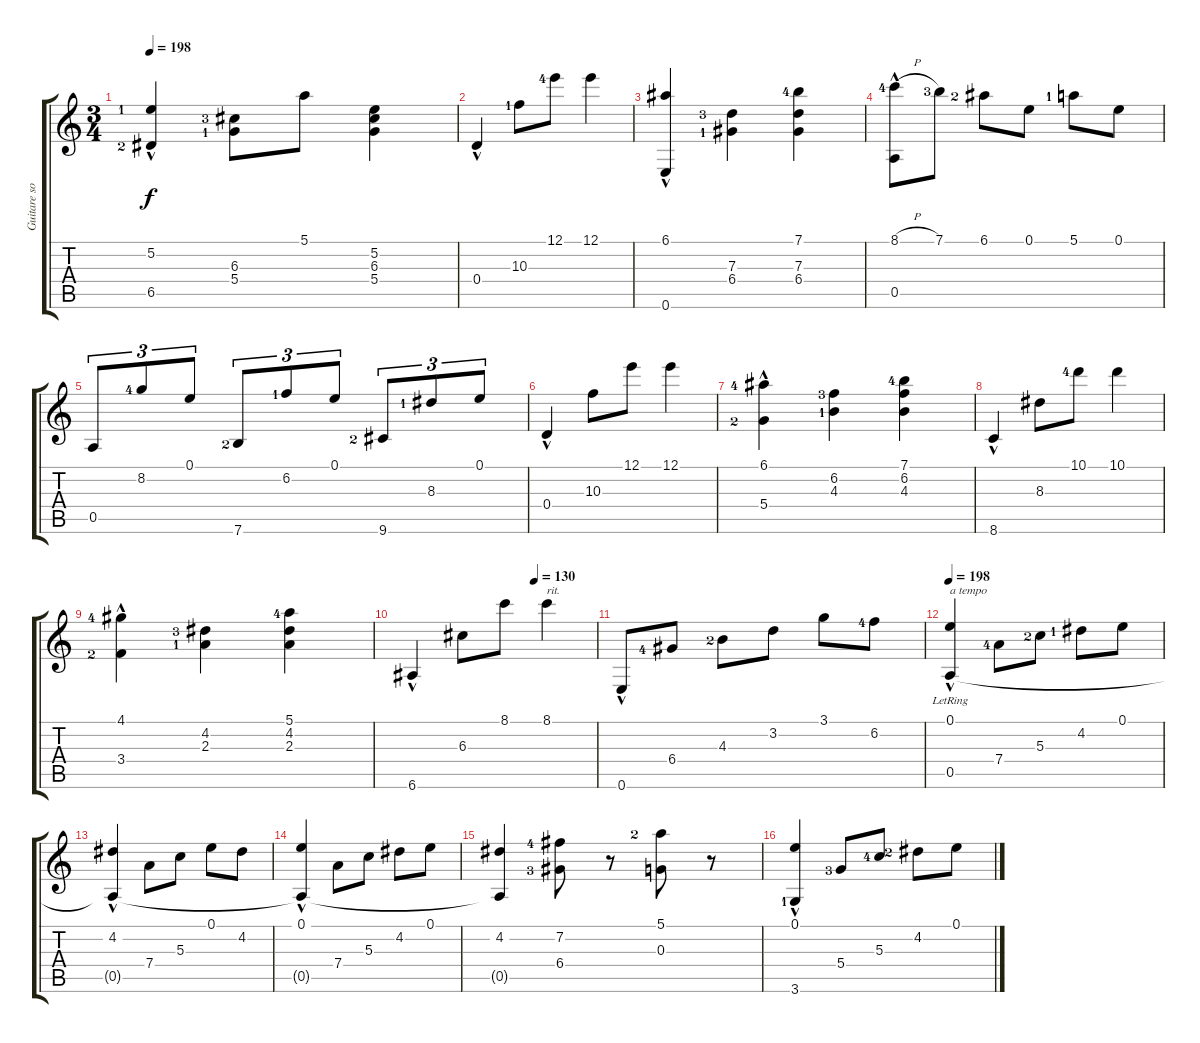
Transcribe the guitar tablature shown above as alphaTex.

\track ("Guitare solo" "Guitare so") {instrument acousticguitarnylon}
\staff {score tabs}
\tuning (E4 B3 G3 D3 A2 E2) {hide}
\ts (3 4)
\tempo 198
\clef g2
\ks c
(5.2{hac lf 2} 6.5{hac lf 3}).4{dy f} (6.3{lf 4} 5.4{lf 2}).8 5.1.8 (5.2 6.3 5.4).4 |
0.4{hac}.4 10.3{lf 2}.8 12.1{lf 5}.8 12.1.4 |
(6.1 0.6{hac}).4 (7.3{lf 4} 6.4{lf 2}).4 (7.1{lf 5} 7.3 6.4).4 |
(8.1{h lf 5} 0.5{hac}).8 7.1{lf 4}.8 6.1{lf 3}.8 0.1.8 5.1{lf 2}.8 0.1.8 |
0.5.8{tu (3 2)} 8.2{lf 5}.8{tu (3 2)} 0.1.8{tu (3 2)} 7.6{lf 3}.8{tu (3 2)} 6.2{lf 2}.8{tu (3 2)} 0.1.8{tu (3 2)} 9.6{lf 3}.8{tu (3 2)} 8.3{lf 2}.8{tu (3 2)} 0.1.8{tu (3 2)} |
0.4{hac}.4 10.3.8 12.1.8 12.1.4 |
(6.1{lf 5} 5.4{hac lf 3}).4 (6.2{lf 4} 4.3{lf 2}).4 (7.1{lf 5} 6.2 4.3).4 |
8.6{hac}.4 8.3.8 10.1{lf 5}.8 10.1.4 |
(4.1{lf 5} 3.4{hac lf 3}).4 (4.2{lf 4} 2.3{lf 2}).4 (5.1{lf 5} 4.2 2.3).4 |
\tempo (130 0.6666666666666666)
6.6{hac}.4 6.3.8 8.1.8 8.1.4{txt "rit."} |
0.6{hac}.8 6.4{lf 5}.8 4.3{lf 3}.8 3.2.8 3.1.8 6.2{lf 5}.8 |
\tempo 198
(0.1 0.5{hac lr}).4{txt "a tempo"} 7.4{lf 5}.8 5.3{lf 3}.8 4.2{lf 2}.8 0.1.8 |
(4.2 0.5{hac t}).4 7.4.8 5.3.8 0.1.8 4.2.8 |
(0.1 0.5{hac t}).4 7.4.8 5.3.8 4.2.8 0.1.8 |
(4.2 0.5{t}).4 (7.2{lf 5} 6.4{lf 4}).8 r.8 (5.1{lf 3} 0.3).8 r.8 |
(0.1 3.6{hac lf 2}).4 5.4{lf 4}.8 5.3{lf 5}.8 4.2{lf 3}.8 0.1.8
